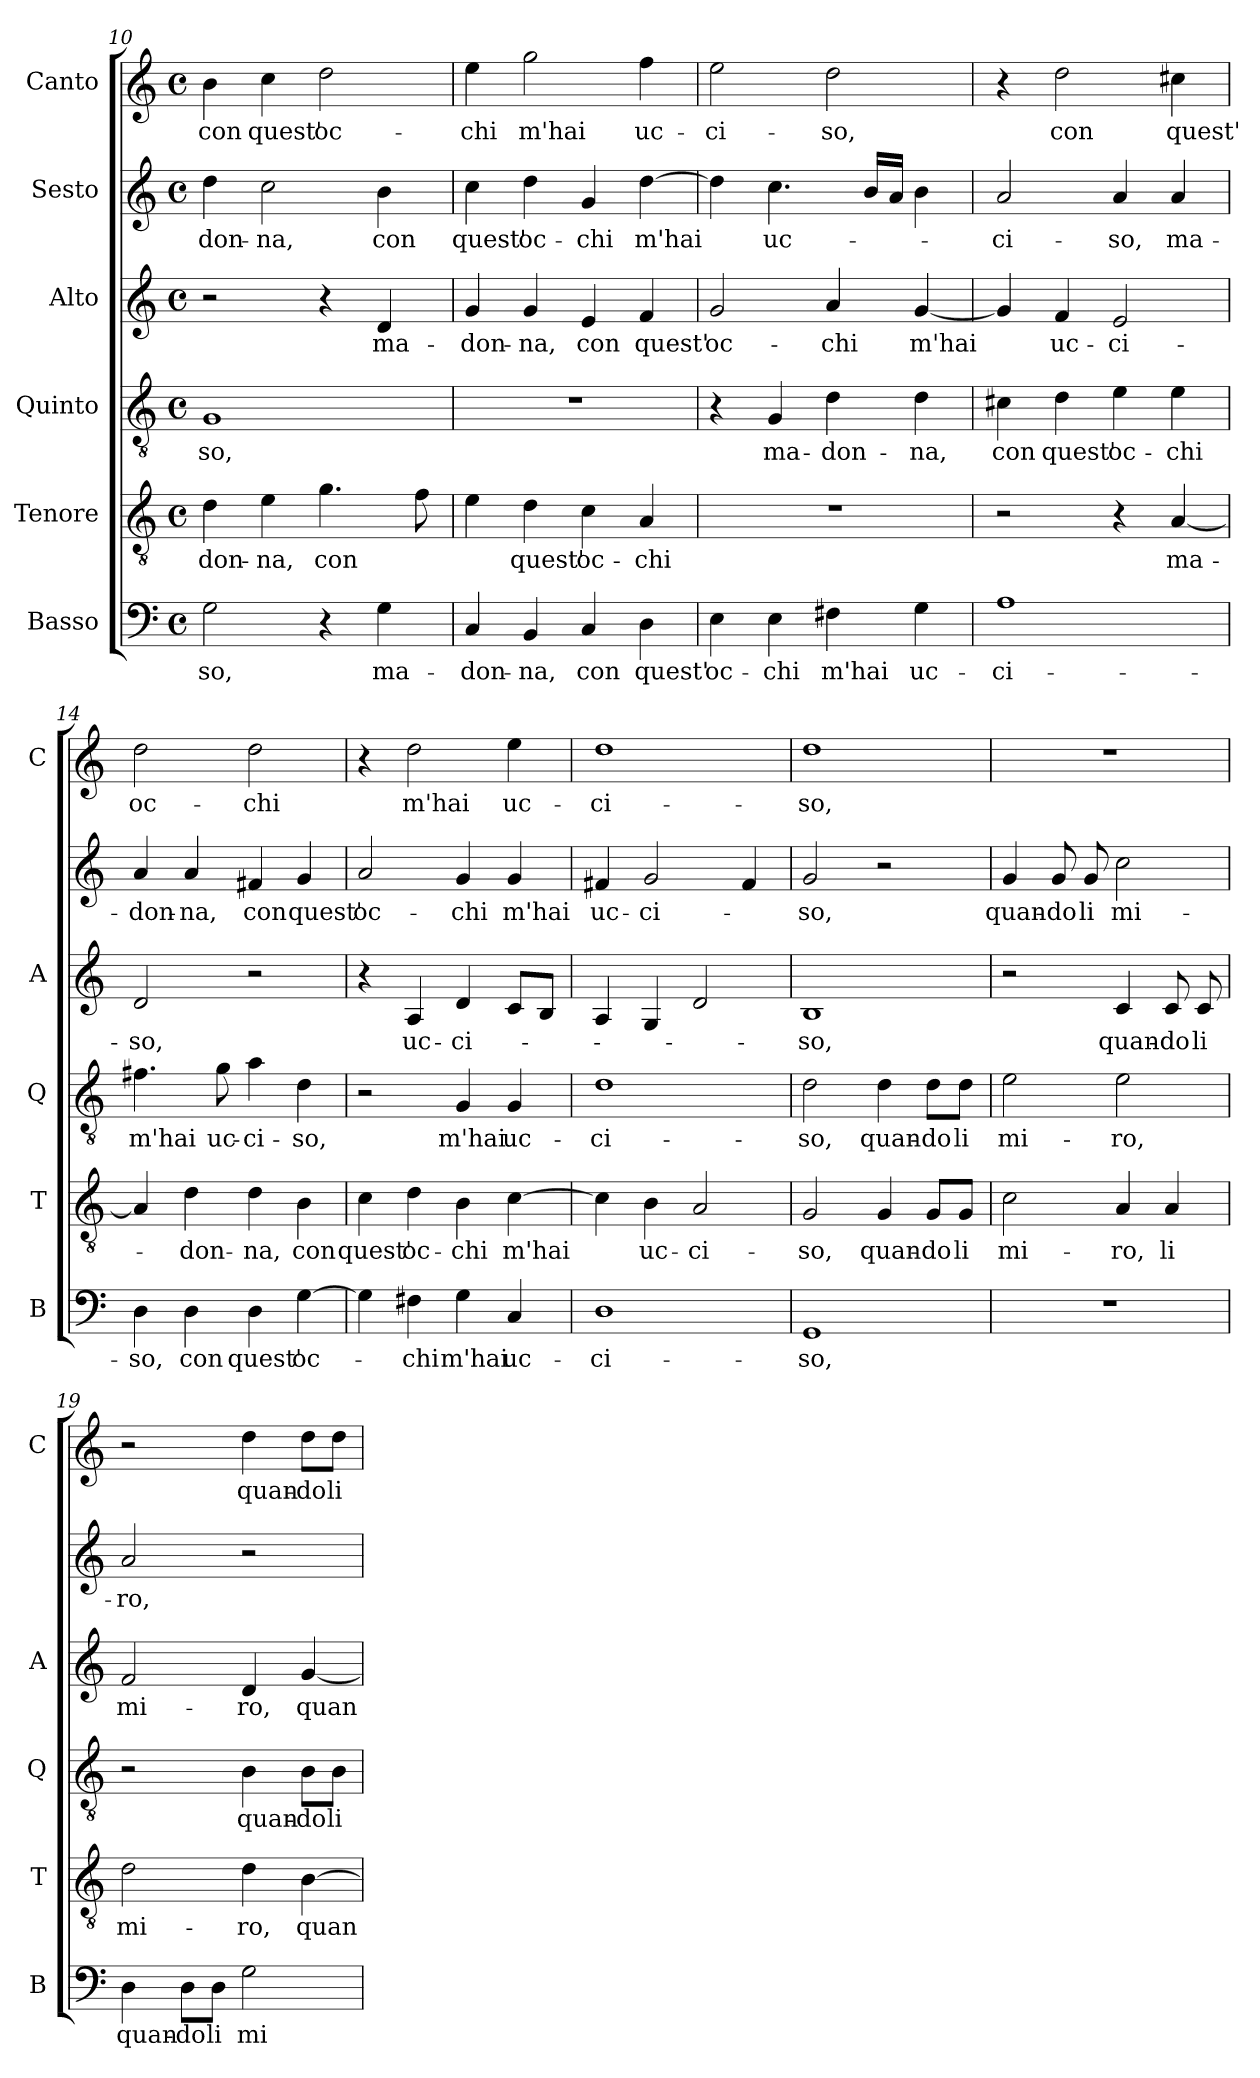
**kern	**text	**kern	**text	**kern	**text	**kern	**text	**kern	**text	**kern	**text
*part6	*part6	*part5	*part5	*part4	*part4	*part3	*part3	*part2	*part2	*part1	*part1
*staff6	*staff6	*staff5	*staff5	*staff4	*staff4	*staff3	*staff3	*staff2	*staff2	*staff1	*staff1
*I"Basso	*	*I"Tenore	*	*I"Quinto	*	*I"Alto	*	*I"Sesto	*	*I"Canto	*
*I'B	*	*I'T	*	*I'Q	*	*I'A	*	*	*	*I'C	*
*clefF4	*	*clefGv2	*	*clefGv2	*	*clefG2	*	*clefG2	*	*clefG2	*
*k[]	*	*k[]	*	*k[]	*	*k[]	*	*k[]	*	*k[]	*
*C:	*	*C:	*	*C:	*	*C:	*	*C:	*	*C:	*
*M4/4	*	*M4/4	*	*M4/4	*	*M4/4	*	*M4/4	*	*M4/4	*
*met(c)	*	*met(c)	*	*met(c)	*	*met(c)	*	*met(c)	*	*met(c)	*
=10	=10	=10	=10	=10	=10	=10	=10	=10	=10	=10	=10
!	!LO:LY:b	!	!LO:LY:b	!	!LO:LY:b	!	!	!	!LO:LY:b	!	!LO:LY:b
2G\	-so,	4d\	-don-	1G	-so,	2r	.	4dd\	-don-	4b\	con
!	!	!	!LO:LY:b	!	!	!	!	!	!LO:LY:b	!	!LO:LY:b
.	.	4e\	-na,	.	.	.	.	2cc\	-na,	4cc\	quest'
!	!	!	!LO:LY:b	!	!	!	!	!	!	!	!LO:LY:b
4r	.	4.g\	con	.	.	4r	.	.	.	2dd\	oc-
!	!LO:LY:b	!	!	!	!	!	!LO:LY:b	!	!LO:LY:b	!	!
4G\	ma-	.	.	.	.	4d/	ma-	4b\	con	.	.
.	.	8f\	.	.	.	.	.	.	.	.	.
=11	=11	=11	=11	=11	=11	=11	=11	=11	=11	=11	=11
!	!LO:LY:b	!	!	!	!	!	!LO:LY:b	!	!LO:LY:b	!	!LO:LY:b
4C/	-don-	4e\	.	1r	.	4g/	-don-	4cc\	quest'	4ee\	-chi
!	!LO:LY:b	!	!LO:LY:b	!	!	!	!LO:LY:b	!	!LO:LY:b	!	!LO:LY:b
4BB/	-na,	4d\	quest'	.	.	4g/	-na,	4dd\	oc-	2gg\	m'hai
!	!LO:LY:b	!	!LO:LY:b	!	!	!	!LO:LY:b	!	!LO:LY:b	!	!
4C/	con	4c\	oc-	.	.	4e/	con	4g/	-chi	.	.
!	!LO:LY:b	!	!LO:LY:b	!	!	!	!LO:LY:b	!	!LO:LY:b	!	!LO:LY:b
4D\	quest'	4A/	-chi	.	.	4f/	quest'	[4dd\	m'hai	4ff\	uc-
=12	=12	=12	=12	=12	=12	=12	=12	=12	=12	=12	=12
!	!LO:LY:b	!	!	!	!	!	!LO:LY:b	!	!	!	!LO:LY:b
4E\	oc-	1r	.	4r	.	2g/	oc-	4dd\]	.	2ee\	-ci-
!	!LO:LY:b	!	!	!	!LO:LY:b	!	!	!	!LO:LY:b	!	!
4E\	-chi	.	.	4G/	ma-	.	.	4.cc\	uc-	.	.
!	!LO:LY:b	!	!	!	!LO:LY:b	!	!LO:LY:b	!	!	!	!LO:LY:b
4F#X\	m'hai	.	.	4d\	-don-	4a/	-chi	.	.	2dd\	-so,
.	.	.	.	.	.	.	.	16b/LL	.	.	.
.	.	.	.	.	.	.	.	16a/JJ	.	.	.
!	!LO:LY:b	!	!	!	!LO:LY:b	!	!LO:LY:b	!	!	!	!
4G\	uc-	.	.	4d\	-na,	[4g/	m'hai	4b\	.	.	.
!!LO:LB:g=z
=13	=13	=13	=13	=13	=13	=13	=13	=13	=13	=13	=13
!	!LO:LY:b	!	!	!	!LO:LY:b	!	!	!	!LO:LY:b	!	!
1A	-ci-	2r	.	4c#X\	con	4g/]	.	2a/	-ci-	4r	.
!	!	!	!	!	!LO:LY:b	!	!LO:LY:b	!	!	!	!LO:LY:b
.	.	.	.	4d\	quest'	4f/	uc-	.	.	2dd\	con
!	!	!	!	!	!LO:LY:b	!	!LO:LY:b	!	!LO:LY:b	!	!
.	.	4r	.	4e\	oc-	2e/	-ci-	4a/	-so,	.	.
!	!	!	!LO:LY:b	!	!LO:LY:b	!	!	!	!LO:LY:b	!	!LO:LY:b
.	.	[4A/	ma-	4e\	-chi	.	.	4a/	ma-	4cc#X\	quest'
=14	=14	=14	=14	=14	=14	=14	=14	=14	=14	=14	=14
!	!LO:LY:b	!	!	!	!LO:LY:b	!	!LO:LY:b	!	!LO:LY:b	!	!LO:LY:b
4D\	-so,	4A/]	.	4.f#X\	m'hai	2d/	-so,	4a/	-don-	2dd\	oc-
!	!LO:LY:b	!	!LO:LY:b	!	!	!	!	!	!LO:LY:b	!	!
4D\	con	4d\	-don-	.	.	.	.	4a/	-na,	.	.
!	!	!	!	!	!LO:LY:b	!	!	!	!	!	!
.	.	.	.	8g\	uc-	.	.	.	.	.	.
!	!LO:LY:b	!	!LO:LY:b	!	!LO:LY:b	!	!	!	!LO:LY:b	!	!LO:LY:b
4D\	quest'	4d\	-na,	4a\	-ci-	2r	.	4f#X/	con	2dd\	-chi
!	!LO:LY:b	!	!LO:LY:b	!	!LO:LY:b	!	!	!	!LO:LY:b	!	!
[4G\	oc-	4B\	con	4d\	-so,	.	.	4g/	quest'	.	.
=15	=15	=15	=15	=15	=15	=15	=15	=15	=15	=15	=15
!	!	!	!LO:LY:b	!	!	!	!	!	!LO:LY:b	!	!
4G\]	.	4c\	quest'	2r	.	4r	.	2a/	oc-	4r	.
!	!LO:LY:b	!	!LO:LY:b	!	!	!	!LO:LY:b	!	!	!	!LO:LY:b
4F#X\	-chi	4d\	oc-	.	.	4A/	uc-	.	.	2dd\	m'hai
!	!LO:LY:b	!	!LO:LY:b	!	!LO:LY:b	!	!LO:LY:b	!	!LO:LY:b	!	!
4G\	m'hai	4B\	-chi	4G/	m'hai	4d/	-ci-	4g/	-chi	.	.
!	!LO:LY:b	!	!LO:LY:b	!	!LO:LY:b	!	!	!	!LO:LY:b	!	!LO:LY:b
4C/	uc-	[4c\	m'hai	4G/	uc-	8c/L	.	4g/	m'hai	4ee\	uc-
.	.	.	.	.	.	8B/J	.	.	.	.	.
=16	=16	=16	=16	=16	=16	=16	=16	=16	=16	=16	=16
!	!LO:LY:b	!	!	!	!LO:LY:b	!	!	!	!LO:LY:b	!	!LO:LY:b
1D	-ci-	4c\]	.	1d	-ci-	4A/	.	4f#X/	uc-	1dd	-ci-
!	!	!	!LO:LY:b	!	!	!	!	!	!LO:LY:b	!	!
.	.	4B\	uc-	.	.	4G/	.	2g/	-ci-	.	.
!	!	!	!LO:LY:b	!	!	!	!	!	!	!	!
.	.	2A/	-ci-	.	.	2d/	.	.	.	.	.
.	.	.	.	.	.	.	.	4f#/	.	.	.
=17	=17	=17	=17	=17	=17	=17	=17	=17	=17	=17	=17
!	!LO:LY:b	!	!LO:LY:b	!	!LO:LY:b	!	!LO:LY:b	!	!LO:LY:b	!	!LO:LY:b
1GG	-so,	2G/	-so,	2d\	-so,	1B	-so,	2g/	-so,	1dd	-so,
!	!	!	!LO:LY:b	!	!LO:LY:b	!	!	!	!	!	!
.	.	4G/	quan-	4d\	quan-	.	.	2r	.	.	.
!	!	!	!LO:LY:b	!	!LO:LY:b	!	!	!	!	!	!
.	.	8G/L	-do	8d\L	-do	.	.	.	.	.	.
!	!	!	!LO:LY:b	!	!LO:LY:b	!	!	!	!	!	!
.	.	8G/J	li	8d\J	li	.	.	.	.	.	.
!!LO:PB:g=z
=18	=18	=18	=18	=18	=18	=18	=18	=18	=18	=18	=18
!	!	!	!LO:LY:b	!	!LO:LY:b	!	!	!	!LO:LY:b	!	!
1r	.	2c\	mi-	2e\	mi-	2r	.	4g/	quan-	1r	.
!	!	!	!	!	!	!	!	!	!LO:LY:b	!	!
.	.	.	.	.	.	.	.	8g/	-do	.	.
!	!	!	!	!	!	!	!	!	!LO:LY:b	!	!
.	.	.	.	.	.	.	.	8g/	li	.	.
!	!	!	!LO:LY:b	!	!LO:LY:b	!	!LO:LY:b	!	!LO:LY:b	!	!
.	.	4A/	-ro,	2e\	-ro,	4c/	quan-	2cc\	mi-	.	.
!	!	!	!LO:LY:b	!	!	!	!LO:LY:b	!	!	!	!
.	.	4A/	li	.	.	8c/	-do	.	.	.	.
!	!	!	!	!	!	!	!LO:LY:b	!	!	!	!
.	.	.	.	.	.	8c/	li	.	.	.	.
=19	=19	=19	=19	=19	=19	=19	=19	=19	=19	=19	=19
!	!LO:LY:b	!	!LO:LY:b	!	!	!	!LO:LY:b	!	!LO:LY:b	!	!
4D\	quan-	2d\	mi-	2r	.	2f/	mi-	2a/	-ro,	2r	.
!	!LO:LY:b	!	!	!	!	!	!	!	!	!	!
8D\L	-do	.	.	.	.	.	.	.	.	.	.
!	!LO:LY:b	!	!	!	!	!	!	!	!	!	!
8D\J	li	.	.	.	.	.	.	.	.	.	.
!	!LO:LY:b	!	!LO:LY:b	!	!LO:LY:b	!	!LO:LY:b	!	!	!	!LO:LY:b
2G\	mi-	4d\	-ro,	4B\	quan-	4d/	-ro,	2r	.	4dd\	quan-
!	!	!	!LO:LY:b	!	!LO:LY:b	!	!LO:LY:b	!	!	!	!LO:LY:b
.	.	[4B\	quan-	8B\L	-do	[4g/	quan-	.	.	8dd\L	-do
!	!	!	!	!	!LO:LY:b	!	!	!	!	!	!LO:LY:b
.	.	.	.	8B\J	li	.	.	.	.	8dd\J	li
=	=	=	=	=	=	=	=	=	=	=	=
*-	*-	*-	*-	*-	*-	*-	*-	*-	*-	*-	*-
